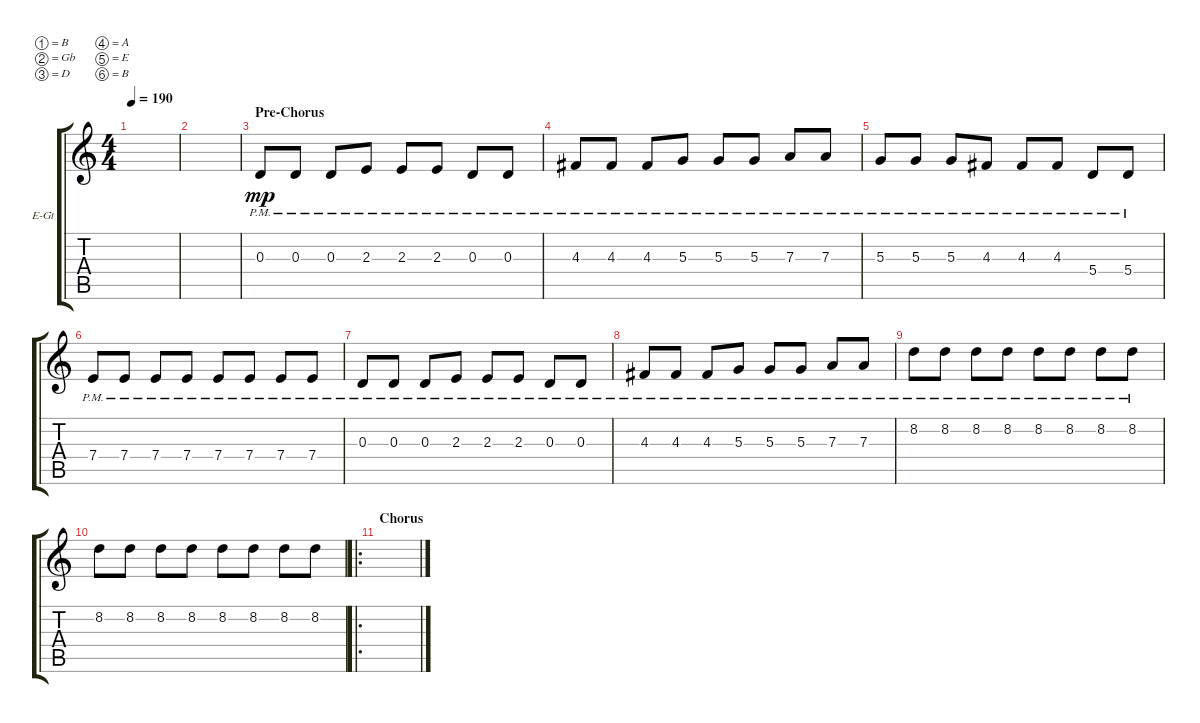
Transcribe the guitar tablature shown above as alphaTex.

\bracketExtendMode groupsimilarinstruments
\firstSystemTrackNameOrientation horizontal
\otherSystemsTrackNameOrientation horizontal
\track ("Lead Guitar 1" "E-Gt") {instrument overdrivenguitar}
\staff {score tabs}
\tuning (B3 Gb3 D3 A2 E2 B1)
\ts (4 4)
\tempo 190
\clef g2
\scale
0.333333
\ks c
|
\scale
0.333333 |
\section ("" "Pre-Chorus")
\scale
0.333333 0.3{pm}.8{dy mp} 0.3{pm}.8 0.3{pm}.8 2.3{pm}.8 2.3{pm}.8 2.3{pm}.8 0.3{pm}.8 0.3{pm}.8 |
\scale
0.333333 4.3{pm}.8 4.3{pm}.8 4.3{pm}.8 5.3{pm}.8 5.3{pm}.8 5.3{pm}.8 7.3{pm}.8 7.3{pm}.8 |
\scale
0.333333 5.3{pm}.8 5.3{pm}.8 5.3{pm}.8 4.3{pm}.8 4.3{pm}.8 4.3{pm}.8 5.4{pm}.8 5.4{pm}.8 |
\scale
0.333333 7.4{pm}.8 7.4{pm}.8 7.4{pm}.8 7.4{pm}.8 7.4{pm}.8 7.4{pm}.8 7.4{pm}.8 7.4{pm}.8 |
\scale
0.333333 0.3{pm}.8 0.3{pm}.8 0.3{pm}.8 2.3{pm}.8 2.3{pm}.8 2.3{pm}.8 0.3{pm}.8 0.3{pm}.8 |
\scale
0.333333 4.3{pm}.8 4.3{pm}.8 4.3{pm}.8 5.3{pm}.8 5.3{pm}.8 5.3{pm}.8 7.3{pm}.8 7.3{pm}.8 |
\scale
0.312821 8.2{pm}.8 8.2{pm}.8 8.2{pm}.8 8.2{pm}.8 8.2{pm}.8 8.2{pm}.8 8.2{pm}.8 8.2{pm}.8 |
\scale
0.312821 8.2.8 8.2.8 8.2.8 8.2.8 8.2.8 8.2.8 8.2.8 8.2.8 |
\ro
\section ("" "Chorus")
\scale
0.374359 |
\scale
0.333333 |
\scale
0.333333 |
\scale
0.333333 |
\scale
0.333333 |
\scale
0.333333
